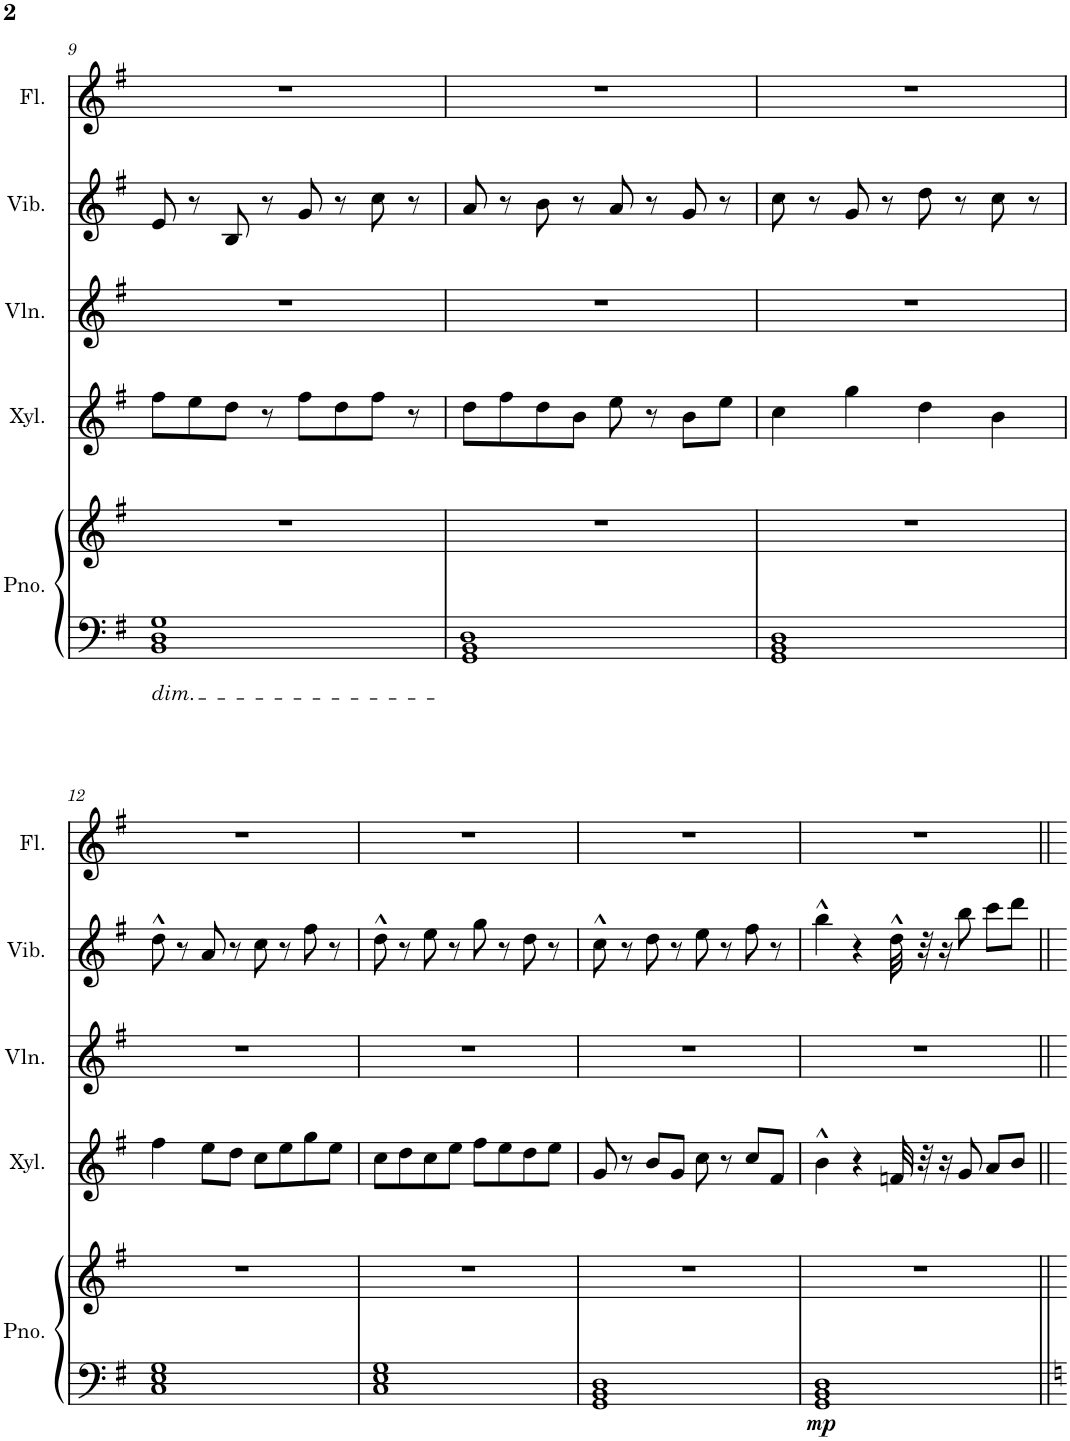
**kern	**kern	**dynam	**kern	**kern	**kern	**kern
*part5	*part5	*part5	*part4	*part3	*part2	*part1
*staff6	*staff5	*staff5/6	*staff4	*staff3	*staff2	*staff1
*I"Piano	*	*	*I"Xylophone	*I"Violin	*I"Vibraphone	*I"Flute
*I'Pno.	*	*	*I'Xyl.	*I'Vln.	*I'Vib.	*I'Fl.
!!LO:PB:g=z
*clefF4	*clefG2	*	*clefG2	*clefG2	*clefG2	*clefG2
*	*	*	*Trd-7c-12	*	*	*
*k[f#]	*k[f#]	*	*k[f#]	*k[f#]	*k[f#]	*k[f#]
*M4/4	*M4/4	*	*M4/4	*M4/4	*M4/4	*M4/4
=9	=9	=9	=9	=9	=9	=9
!LO:TX:b:i:t=dim.	!	!	!	!	!	!
1BB 1D 1G	1r	.	8ff#\L	1r	8e/	1r
.	.	.	8ee\	.	8r	.
.	.	.	8dd\J	.	8B/	.
.	.	.	8r	.	8r	.
.	.	.	8ff#\L	.	8g/	.
.	.	.	8dd\	.	8r	.
.	.	.	8ff#\J	.	8cc\	.
.	.	.	8r	.	8r	.
=10	=10	=10	=10	=10	=10	=10
1GG 1BB 1A	1r	.	8dd\L	1r	8a/	1r
.	.	.	8ff#\	.	8r	.
.	.	.	8dd\	.	8b\	.
.	.	.	8b\J	.	8r	.
.	.	.	8ee\	.	8a/	.
.	.	.	8r	.	8r	.
.	.	.	8b\L	.	8g/	.
.	.	.	8ee\J	.	8r	.
=11	=11	=11	=11	=11	=11	=11
1BB 1D 1G	1r	.	4cc\	1r	8cc\	1r
.	.	.	.	.	8r	.
.	.	.	4gg\	.	8g/	.
.	.	.	.	.	8r	.
.	.	.	4dd\	.	8dd\	.
.	.	.	.	.	8r	.
.	.	.	4b\	.	8cc\	.
.	.	.	.	.	8r	.
!!LO:LB:g=z
=12	=12	=12	=12	=12	=12	=12
1C 1E 1G	1r	.	4ff#\	1r	8dd^^\	1r
.	.	.	.	.	8r	.
.	.	.	8ee\L	.	8a/	.
.	.	.	8dd\J	.	8r	.
.	.	.	8cc\L	.	8cc\	.
.	.	.	8ee\	.	8r	.
.	.	.	8gg\	.	8ff#\	.
.	.	.	8ee\J	.	8r	.
=13	=13	=13	=13	=13	=13	=13
1C 1E 1G	1r	.	8cc\L	1r	8dd^^\	1r
.	.	.	8dd\	.	8r	.
.	.	.	8cc\	.	8ee\	.
.	.	.	8ee\J	.	8r	.
.	.	.	8ff#\L	.	8gg\	.
.	.	.	8ee\	.	8r	.
.	.	.	8dd\	.	8dd\	.
.	.	.	8ee\J	.	8r	.
=14	=14	=14	=14	=14	=14	=14
1GG 1BB 1D	1r	.	8g/	1r	8cc^^\	1r
.	.	.	8r	.	8r	.
.	.	.	8b/L	.	8dd\	.
.	.	.	8g/J	.	8r	.
.	.	.	8cc\	.	8ee\	.
.	.	.	8r	.	8r	.
.	.	.	8cc/L	.	8ff#\	.
.	.	.	8f#/J	.	8r	.
=15	=15	=15	=15	=15	=15	=15
!	!	!LO:DY:b=2	!	!	!	!
1GG 1BB 1D	1r	mp	4b^^\	1r	4bb^^\	1r
.	.	.	4r	.	4r	.
.	.	.	32fn/	.	32dd^^\	.
.	.	.	32r	.	32r	.
.	.	.	16r	.	16r	.
.	.	.	8g/	.	8bb\	.
.	.	.	8a/L	.	8ccc\L	.
.	.	.	8b/J	.	8ddd\J	.
=||	=||	=||	=||	=||	=||	=||
*-	*-	*-	*-	*-	*-	*-
